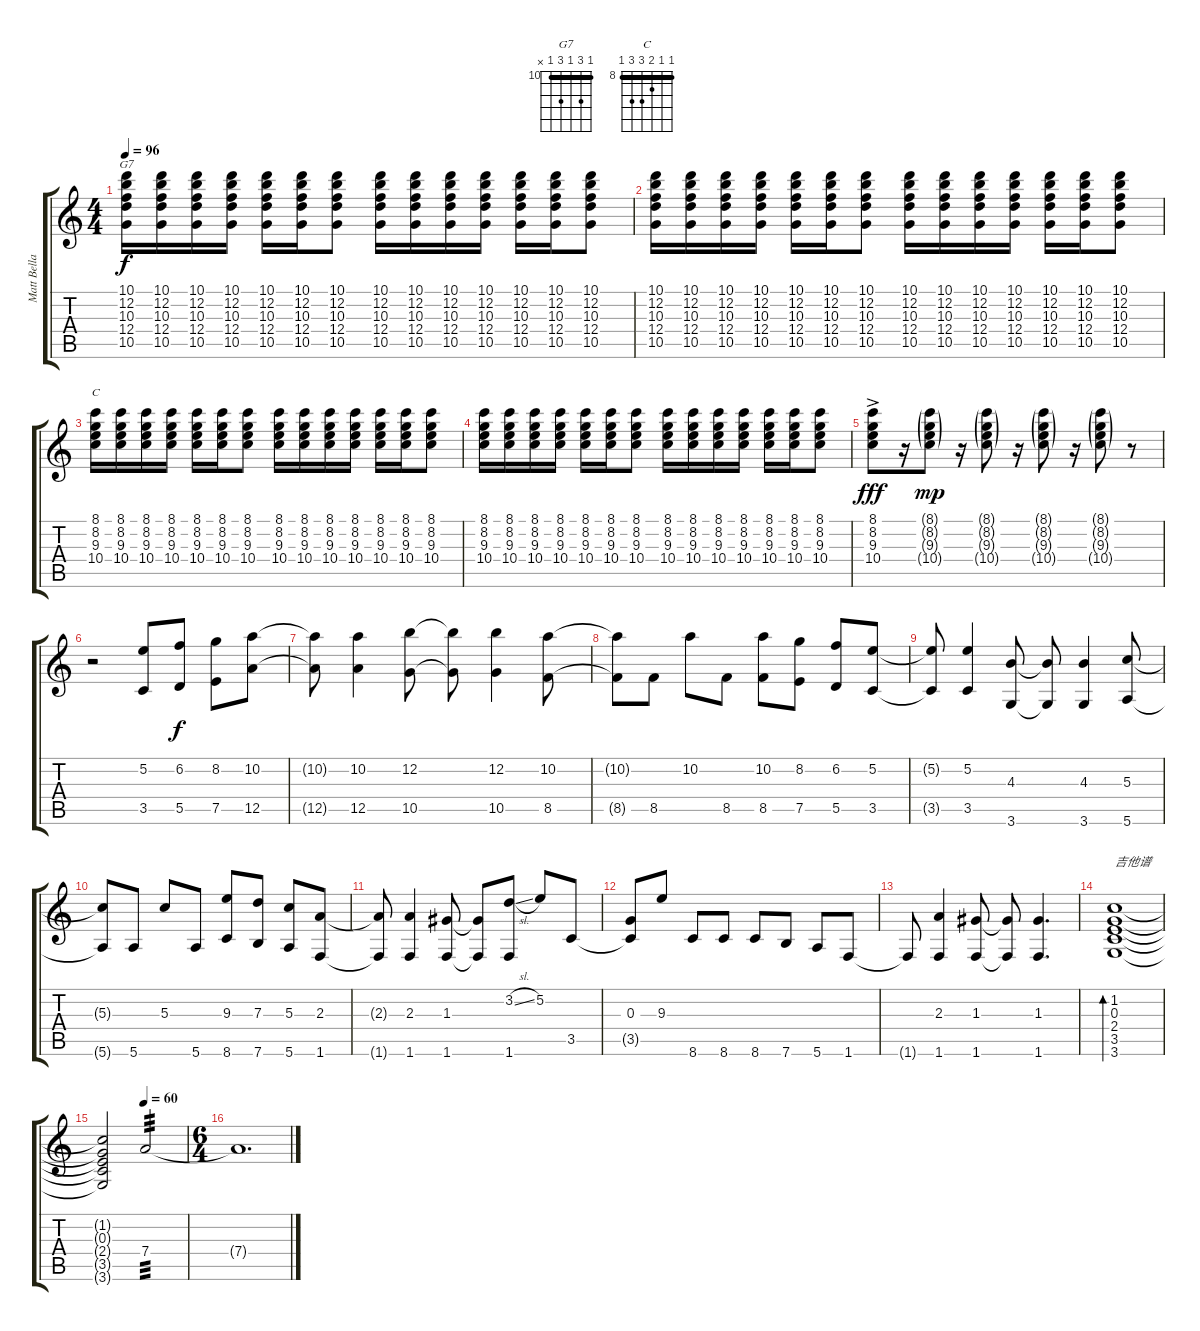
\track ("Matt Bellamy" "Matt Bella") {instrument acousticguitarnylon}
\staff {score tabs}
\tuning (E4 B3 G3 D3 A2 E2) {hide}
\chord ("G7" 10 12 10 12 10 x) {firstfret 10 barre 10}
\chord ("C" 8 8 9 10 10 8) {firstfret 8 barre 8}
\ts (4 4)
\tempo 96
\clef g2
\ks c
(10.1 12.2 10.3 12.4 10.5).16{ch "G7" dy f} (10.1 12.2 10.3 12.4 10.5).16 (10.1 12.2 10.3 12.4 10.5).16 (10.1 12.2 10.3 12.4 10.5).16 (10.1 12.2 10.3 12.4 10.5).16 (10.1 12.2 10.3 12.4 10.5).16 (10.1 12.2 10.3 12.4 10.5).8 (10.1 12.2 10.3 12.4 10.5).16 (10.1 12.2 10.3 12.4 10.5).16 (10.1 12.2 10.3 12.4 10.5).16 (10.1 12.2 10.3 12.4 10.5).16 (10.1 12.2 10.3 12.4 10.5).16 (10.1 12.2 10.3 12.4 10.5).16 (10.1 12.2 10.3 12.4 10.5).8 |
(10.1 12.2 10.3 12.4 10.5).16 (10.1 12.2 10.3 12.4 10.5).16 (10.1 12.2 10.3 12.4 10.5).16 (10.1 12.2 10.3 12.4 10.5).16 (10.1 12.2 10.3 12.4 10.5).16 (10.1 12.2 10.3 12.4 10.5).16 (10.1 12.2 10.3 12.4 10.5).8 (10.1 12.2 10.3 12.4 10.5).16 (10.1 12.2 10.3 12.4 10.5).16 (10.1 12.2 10.3 12.4 10.5).16 (10.1 12.2 10.3 12.4 10.5).16 (10.1 12.2 10.3 12.4 10.5).16 (10.1 12.2 10.3 12.4 10.5).16 (10.1 12.2 10.3 12.4 10.5).8 |
(8.1 8.2 9.3 10.4).16{ch "C"} (8.1 8.2 9.3 10.4).16 (8.1 8.2 9.3 10.4).16 (8.1 8.2 9.3 10.4).16 (8.1 8.2 9.3 10.4).16 (8.1 8.2 9.3 10.4).16 (8.1 8.2 9.3 10.4).8 (8.1 8.2 9.3 10.4).16 (8.1 8.2 9.3 10.4).16 (8.1 8.2 9.3 10.4).16 (8.1 8.2 9.3 10.4).16 (8.1 8.2 9.3 10.4).16 (8.1 8.2 9.3 10.4).16 (8.1 8.2 9.3 10.4).8 |
(8.1 8.2 9.3 10.4).16 (8.1 8.2 9.3 10.4).16 (8.1 8.2 9.3 10.4).16 (8.1 8.2 9.3 10.4).16 (8.1 8.2 9.3 10.4).16 (8.1 8.2 9.3 10.4).16 (8.1 8.2 9.3 10.4).8 (8.1 8.2 9.3 10.4).16 (8.1 8.2 9.3 10.4).16 (8.1 8.2 9.3 10.4).16 (8.1 8.2 9.3 10.4).16 (8.1 8.2 9.3 10.4).16 (8.1 8.2 9.3 10.4).16 (8.1 8.2 9.3 10.4).8 |
(8.1{ac} 8.2 9.3 10.4).8{dy fff volume 7} r.16 (8.1{g} 8.2{g} 9.3{g} 10.4{g}).8{dy mp} r.16 (8.1{g} 8.2{g} 9.3{g} 10.4{g}).8 r.16 (8.1{g} 8.2{g} 9.3{g} 10.4{g}).8 r.16 (8.1{g} 8.2{g} 9.3{g} 10.4{g}).8 r.8 |
r.2{volume 13} (5.2 3.5).8 (6.2 5.5).8{dy f} (8.2 7.5).8 (10.2 12.5).8 |
(10.2{t} 12.5{t}).8 (10.2 12.5).4 (12.2 10.5).8 (12.2{t} 10.5{t}).8 (12.2 10.5).4 (10.2 8.5).8 |
(10.2{t} 8.5{t}).8 8.5.8 10.2.8 8.5.8 (10.2 8.5).8 (8.2 7.5).8 (6.2 5.5).8 (5.2 3.5).8 |
(5.2{t} 3.5{t}).8 (5.2 3.5).4 (4.3 3.6).8 (4.3{t} 3.6{t}).8 (4.3 3.6).4 (5.3 5.6).8 |
(5.3{t} 5.6{t}).8 5.6.8 5.3.8 5.6.8 (9.3 8.6).8 (7.3 7.6).8 (5.3 5.6).8 (2.3 1.6).8 |
(2.3{t} 1.6{t}).8 (2.3 1.6).4 (1.3 1.6).8 (1.3{t} 1.6{t}).8 (3.2{sl} 1.6).8 5.2.8 3.5.8 |
(0.3 3.5{t}).8 9.3.8 8.6.8 8.6.8 8.6.8 7.6.8 5.6.8 1.6.8 |
1.6{t}.8 (2.3 1.6).4 (1.3 1.6).8 (1.3{t} 1.6{t}).8 (1.3 1.6).4{d} |
(1.2 0.3 2.4 3.5 3.6).1{bd 480 txt "吉他谱"} |
\tempo (60 0.5)
(1.2{t} 0.3{t} 2.4{t} 3.5{t} 3.6{t}).2{volume 6} 7.4.2{tp 3 volume 13 instrument distortionguitar} |
\ts (6 4)
7.4{t}.1{d}
